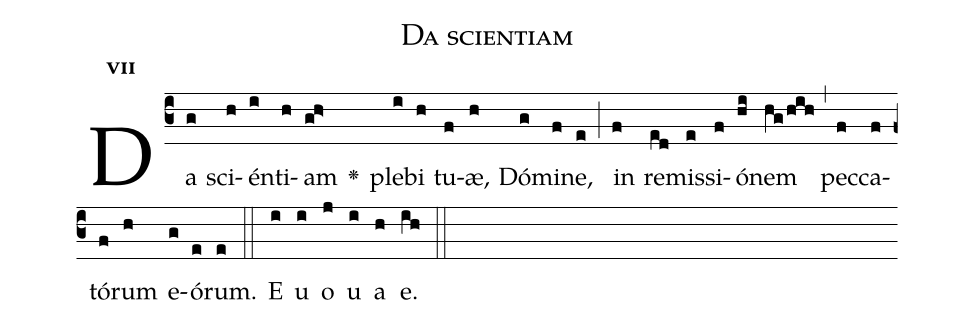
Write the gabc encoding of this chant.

name:Da scientiam;
office-part:Antiphona;
mode:7;
%%
initial-style: 1;
name: Da scientiam;
book: Antiphonae & Responsoria/Tomus III, p. 52;
occasion: Psalterium Hebdomada II Feria V;
office-part: Laudes Ant E;
user-notes: ;
commentary: ;
annotation: 7c2;
centering-scheme: english;
fontsize: 12;
font: OFLSortsMillGoudy;
height: 11;
width: 4.5;
%%
(c3)Da(g) sci(h)én(i)ti(h)am(gh>) <v>\greheightstar</v>() ple(i)bi(h) tu(f)æ,(h) Dó(g)mi(f)ne,(e) (;) in(f) re(ed)mis(e)si(f)ó(hi)nem(hg/hih) (,) pec(f)ca(f)tó(f)rum(h) e(g)ó(e)rum.(e) (::)
E(i) u(i) o(j) u(i) a(h) e.(ih) (::)
